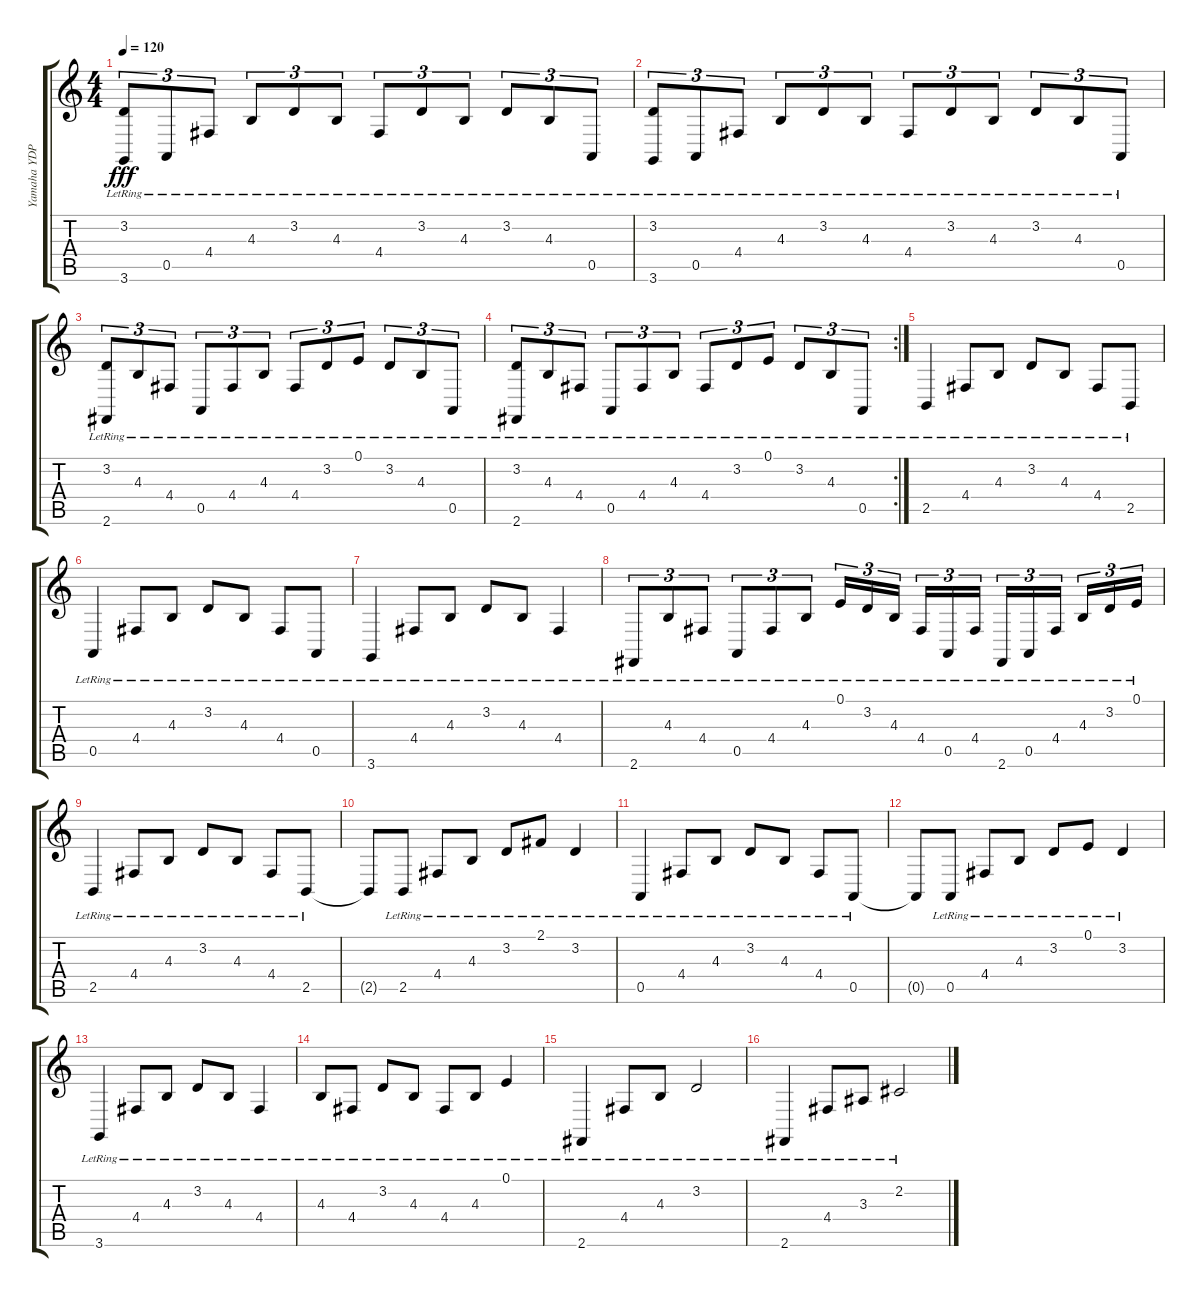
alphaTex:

\track ("Yamaha YDP113 Digital Piano" "Yamaha YDP") {instrument acousticgrandpiano}
\staff {score tabs}
\tuning (E4 B3 G3 D3 A2 E2) {hide}
\ts (4 4)
\tempo 120
\clef g2
\ks c
(3.2{lr} 3.6{lr}).8{tu (3 2) dy fff} 0.5{lr}.8{tu (3 2)} 4.4{lr}.8{tu (3 2)} 4.3{lr}.8{tu (3 2)} 3.2{lr}.8{tu (3 2)} 4.3{lr}.8{tu (3 2)} 4.4{lr}.8{tu (3 2)} 3.2{lr}.8{tu (3 2)} 4.3{lr}.8{tu (3 2)} 3.2{lr}.8{tu (3 2)} 4.3{lr}.8{tu (3 2)} 0.5{lr}.8{tu (3 2)} |
(3.2{lr} 3.6{lr}).8{tu (3 2)} 0.5{lr}.8{tu (3 2)} 4.4{lr}.8{tu (3 2)} 4.3{lr}.8{tu (3 2)} 3.2{lr}.8{tu (3 2)} 4.3{lr}.8{tu (3 2)} 4.4{lr}.8{tu (3 2)} 3.2{lr}.8{tu (3 2)} 4.3{lr}.8{tu (3 2)} 3.2{lr}.8{tu (3 2)} 4.3{lr}.8{tu (3 2)} 0.5{lr}.8{tu (3 2)} |
(3.2{lr} 2.6{lr}).8{tu (3 2)} 4.3{lr}.8{tu (3 2)} 4.4{lr}.8{tu (3 2)} 0.5{lr}.8{tu (3 2)} 4.4{lr}.8{tu (3 2)} 4.3{lr}.8{tu (3 2)} 4.4{lr}.8{tu (3 2)} 3.2{lr}.8{tu (3 2)} 0.1{lr}.8{tu (3 2)} 3.2{lr}.8{tu (3 2)} 4.3{lr}.8{tu (3 2)} 0.5{lr}.8{tu (3 2)} |
\rc 2
(3.2{lr} 2.6{lr}).8{tu (3 2)} 4.3{lr}.8{tu (3 2)} 4.4{lr}.8{tu (3 2)} 0.5{lr}.8{tu (3 2)} 4.4{lr}.8{tu (3 2)} 4.3{lr}.8{tu (3 2)} 4.4{lr}.8{tu (3 2)} 3.2{lr}.8{tu (3 2)} 0.1{lr}.8{tu (3 2)} 3.2{lr}.8{tu (3 2)} 4.3{lr}.8{tu (3 2)} 0.5{lr}.8{tu (3 2)} |
2.5{lr}.4{volume 16 balance 16} 4.4{lr}.8 4.3{lr}.8 3.2{lr}.8 4.3{lr}.8 4.4{lr}.8 2.5{lr}.8 |
0.5{lr}.4 4.4{lr}.8 4.3{lr}.8 3.2{lr}.8 4.3{lr}.8 4.4{lr}.8 0.5{lr}.8 |
3.6{lr}.4 4.4{lr}.8 4.3{lr}.8 3.2{lr}.8 4.3{lr}.8 4.4{lr}.4 |
2.6{lr}.8{tu (3 2)} 4.3{lr}.8{tu (3 2)} 4.4{lr}.8{tu (3 2)} 0.5{lr}.8{tu (3 2)} 4.4{lr}.8{tu (3 2)} 4.3{lr}.8{tu (3 2)} 0.1{lr}.16{tu (3 2)} 3.2{lr}.16{tu (3 2)} 4.3{lr}.16{tu (3 2)} 4.4{lr}.16{tu (3 2)} 0.5{lr}.16{tu (3 2)} 4.4{lr}.16{tu (3 2)} 2.6{lr}.16{tu (3 2)} 0.5{lr}.16{tu (3 2)} 4.4{lr}.16{tu (3 2)} 4.3{lr}.16{tu (3 2)} 3.2{lr}.16{tu (3 2)} 0.1{lr}.16{tu (3 2)} |
2.5{lr}.4{volume 16 balance 16} 4.4{lr}.8 4.3{lr}.8 3.2{lr}.8 4.3{lr}.8 4.4{lr}.8 2.5{lr}.8 |
2.5{t}.8 2.5{lr}.8 4.4{lr}.8 4.3{lr}.8 3.2{lr}.8 2.1{lr}.8 3.2{lr}.4 |
0.5{lr}.4 4.4{lr}.8 4.3{lr}.8 3.2{lr}.8 4.3{lr}.8 4.4{lr}.8 0.5{lr}.8 |
0.5{t}.8 0.5{lr}.8 4.4{lr}.8 4.3{lr}.8 3.2{lr}.8 0.1{lr}.8 3.2{lr}.4 |
3.6{lr}.4 4.4{lr}.8 4.3{lr}.8 3.2{lr}.8 4.3{lr}.8 4.4{lr}.4 |
4.3{lr}.8 4.4{lr}.8 3.2{lr}.8 4.3{lr}.8 4.4{lr}.8 4.3{lr}.8 0.1{lr}.4 |
2.6{lr}.4 4.4{lr}.8 4.3{lr}.8 3.2{lr}.2 |
2.6{lr}.4 4.4{lr}.8 3.3{lr}.8 2.2{lr}.2
